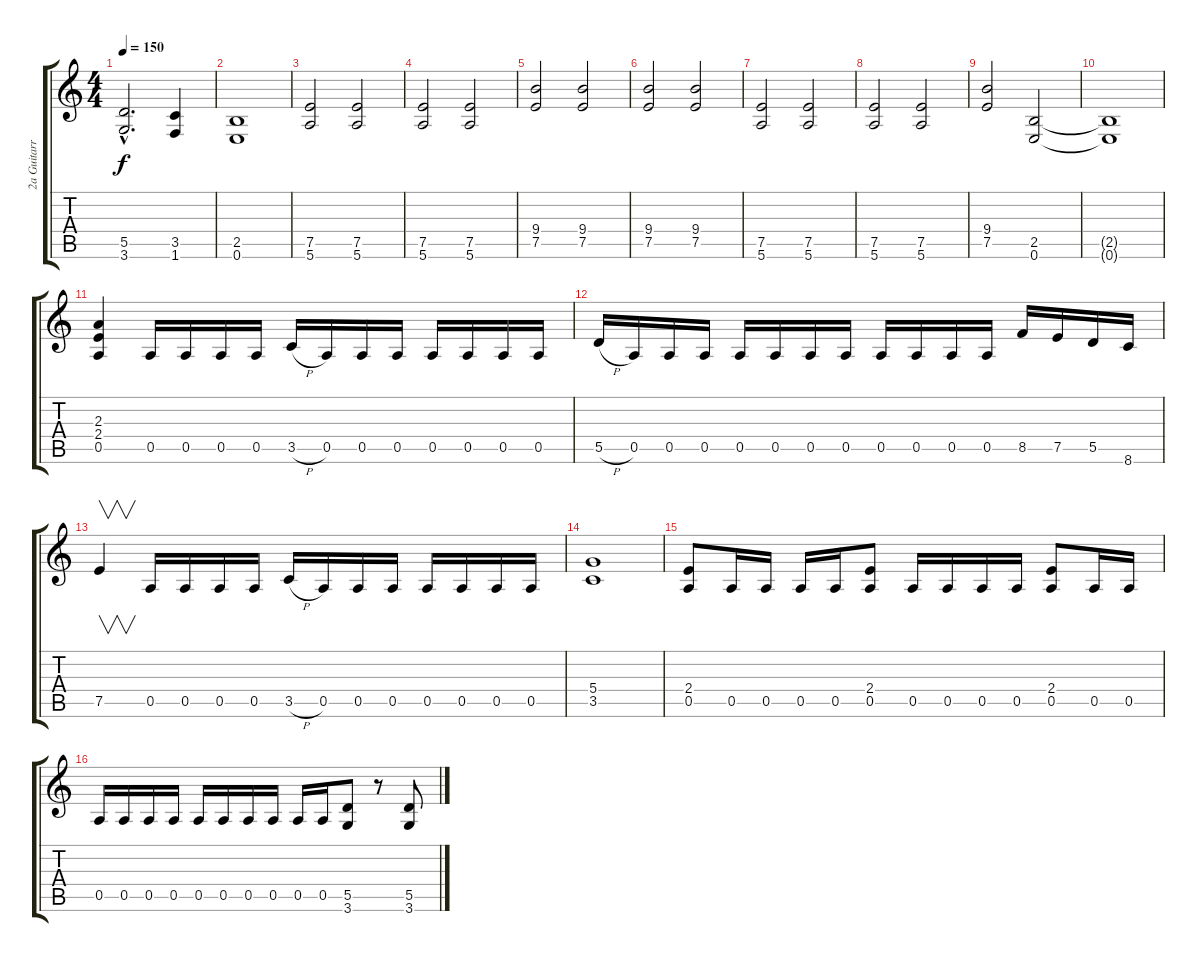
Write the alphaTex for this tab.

\track ("2a Guitarra" "2a Guitarr") {instrument distortionguitar}
\staff {score tabs}
\tuning (E4 B3 G3 D3 A2 E2) {hide}
\ts (4 4)
\tempo 150
\clef g2
\ks c
(5.5{hac} 3.6{hac}).2{d dy f} (3.5 1.6).4 |
(2.5 0.6).1 |
(7.5 5.6).2 (7.5 5.6).2 |
(7.5 5.6).2 (7.5 5.6).2 |
(9.4 7.5).2 (9.4 7.5).2 |
(9.4 7.5).2 (9.4 7.5).2 |
(7.5 5.6).2 (7.5 5.6).2 |
(7.5 5.6).2 (7.5 5.6).2 |
(9.4 7.5).2 (2.5 0.6).2 |
(2.5{t} 0.6{t}).1 |
(2.3 2.4 0.5).4 0.5.16 0.5.16 0.5.16 0.5.16 3.5{h}.16 0.5.16 0.5.16 0.5.16 0.5.16 0.5.16 0.5.16 0.5.16 |
5.5{h}.16 0.5.16 0.5.16 0.5.16 0.5.16 0.5.16 0.5.16 0.5.16 0.5.16 0.5.16 0.5.16 0.5.16 8.5.16 7.5.16 5.5.16 8.6.16 |
7.5.4{v} 0.5.16 0.5.16 0.5.16 0.5.16 3.5{h}.16 0.5.16 0.5.16 0.5.16 0.5.16 0.5.16 0.5.16 0.5.16 |
(5.4 3.5).1 |
(2.4 0.5).8 0.5.16 0.5.16 0.5.16 0.5.16 (2.4 0.5).8 0.5.16 0.5.16 0.5.16 0.5.16 (2.4 0.5).8 0.5.16 0.5.16 |
0.5.16 0.5.16 0.5.16 0.5.16 0.5.16 0.5.16 0.5.16 0.5.16 0.5.16 0.5.16 (5.5 3.6).8 r.8 (5.5 3.6).8
